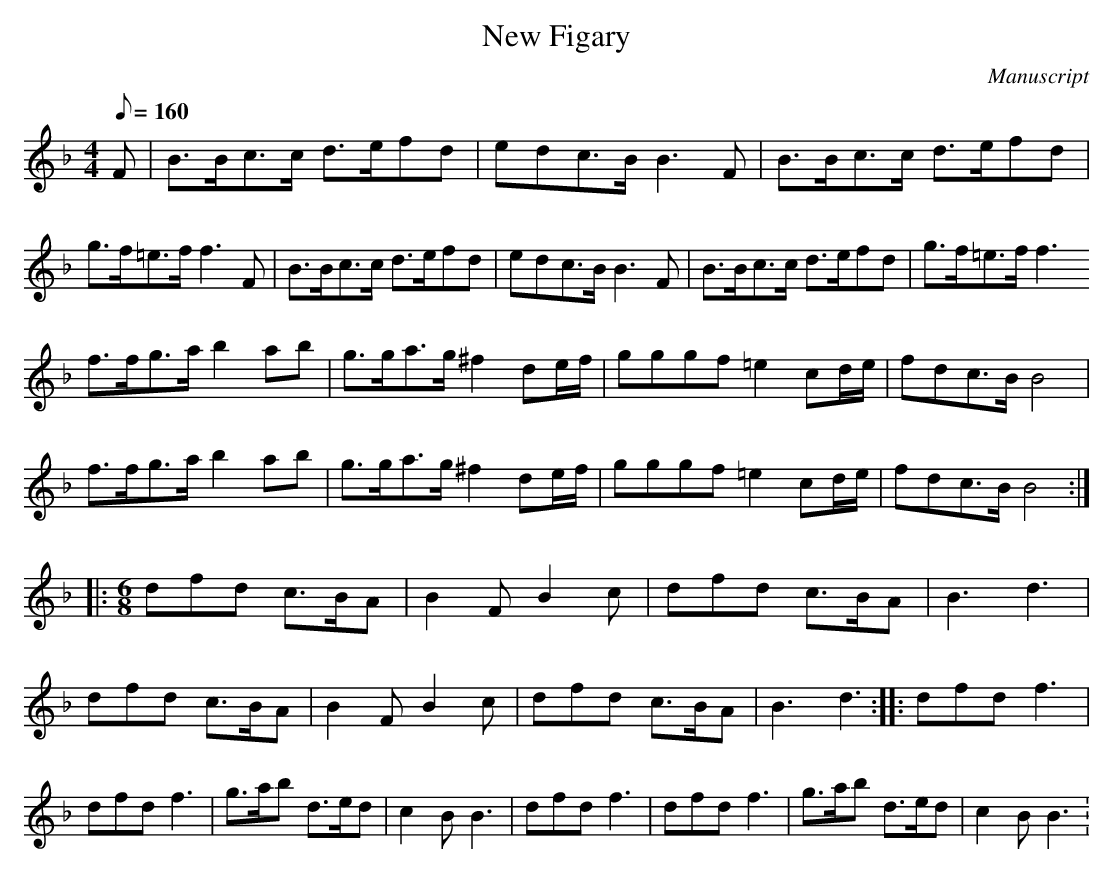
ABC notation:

X:1
T: New Figary
M:4/4
L:1/8
Q:160
O:Manuscript
K:Dm
F|B>Bc>c d>efd|edc>B B3 F|B>Bc>c d>efd|g>f=e>f f3 F|\
B>Bc>c d>efd|edc>B B3 F|B>Bc>c d>efd|g>f=e>f f3
f>fg>a b2 ab|g>ga>g ^f2 de/2f/2|gggf =e2 cd/2e/2|fdc>B B4|\
f>fg>a b2 ab|g>ga>g ^f2 de/2f/2|gggf =e2 cd/2e/2|fdc>B B4::\
M:6/8
dfd c>BA|B2 F B2 c |dfd c>BA|B3 d3|dfd c>BA|B2 F B2 c |dfd c>BA|B3 d3::\
dfd f3 | dfd f3| g>ab d>ed| c2 B B3|dfd f3 | dfd f3| g>ab d>ed| c2 B B3:
|
